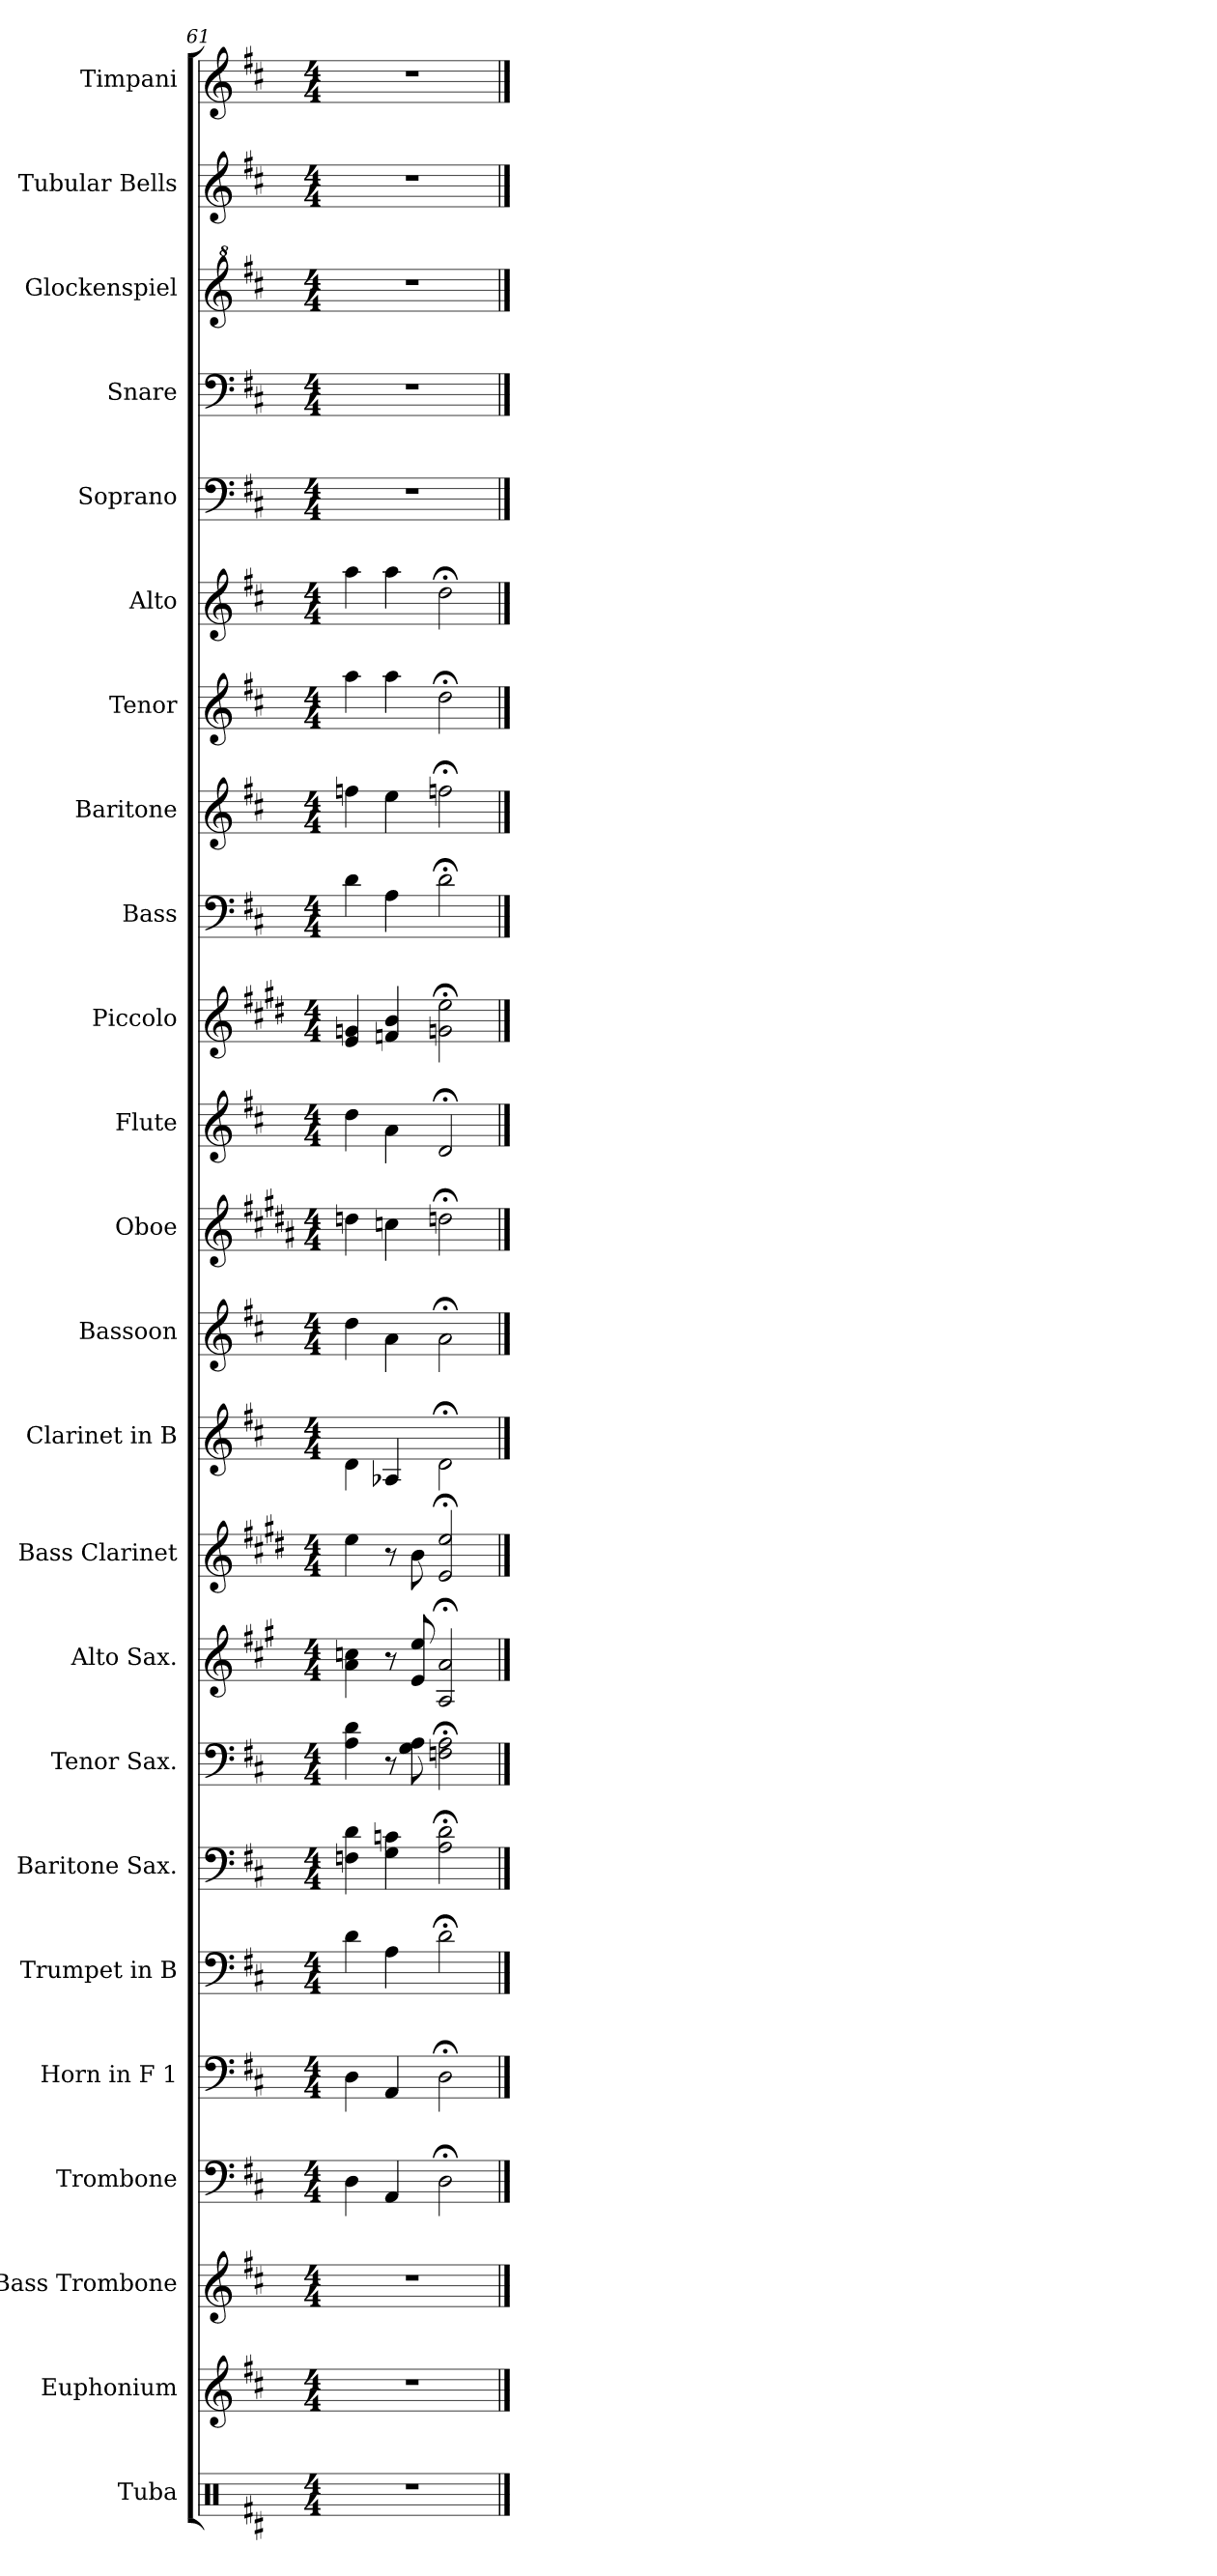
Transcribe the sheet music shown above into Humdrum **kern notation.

**kern	**kern	**kern	**kern	**kern	**kern	**kern	**kern	**kern	**kern	**kern	**kern	**kern	**kern	**kern	**kern	**kern	**kern	**kern	**kern	**kern	**kern	**kern	**kern
*part24	*part23	*part22	*part21	*part20	*part19	*part18	*part17	*part16	*part15	*part14	*part13	*part12	*part11	*part10	*part9	*part8	*part7	*part6	*part5	*part4	*part3	*part2	*part1
*staff24	*staff23	*staff22	*staff21	*staff20	*staff19	*staff18	*staff17	*staff16	*staff15	*staff14	*staff13	*staff12	*staff11	*staff10	*staff9	*staff8	*staff7	*staff6	*staff5	*staff4	*staff3	*staff2	*staff1
*I"Tuba	*I"Euphonium	*I"Bass Trombone	*I"Trombone	*I"Horn in F 1	*I"Trumpet in B	*I"Baritone Sax.	*I"Tenor Sax.	*I"Alto Sax.	*I"Bass Clarinet	*I"Clarinet in B	*I"Bassoon	*I"Oboe	*I"Flute	*I"Piccolo	*I"Bass	*I"Baritone	*I"Tenor	*I"Alto	*I"Soprano	*I"Snare	*I"Glockenspiel	*I"Tubular Bells	*I"Timpani
*I'Tuba	*I'Euph.	*I'B. Tbn.	*I'Tbn.	*I'Hn. 1	*	*I'B. Sx.	*I'T. Sx.	*I'A. Sx.	*I'B. Cl.	*	*I'Bsn.	*I'Ob.	*I'Fl.	*I'Picc.	*I'B	*I'B	*I'T	*I'A	*I'S	*I'Snr.	*I'Glk.	*I'T.B.	*I'Timp.
*clefX	*clefG2	*clefG2	*clefF4	*clefF4	*clefF4	*clefF4	*clefF4	*clefG2	*clefG2	*clefG2	*clefG2	*clefG2	*clefG2	*clefG2	*clefF4	*clefG2	*clefG2	*clefG2	*clefF4	*clefF4	*clefG^2	*clefG2	*clefG2
*	*ITrd-14c-24	*	*	*	*	*	*	*ITrd4c7	*ITrd1c2	*ITrd12c21	*ITrd8c14	*ITrd5c9	*ITrd8c14	*ITrd1c2	*	*	*	*ITrd-7c-12	*	*	*	*	*
*k[f#c#]	*k[f#c#]	*k[f#c#]	*k[f#c#]	*k[f#c#]	*k[f#c#]	*k[f#c#]	*k[f#c#]	*k[f#c#]	*k[f#c#]	*k[f#c#]	*k[f#c#]	*k[f#c#]	*k[f#c#]	*k[f#c#]	*k[f#c#]	*k[f#c#]	*k[f#c#]	*k[f#c#]	*k[f#c#]	*k[f#c#]	*k[f#c#]	*k[f#c#]	*k[f#c#]
*M4/4	*M4/4	*M4/4	*M4/4	*M4/4	*M4/4	*M4/4	*M4/4	*M4/4	*M4/4	*M4/4	*M4/4	*M4/4	*M4/4	*M4/4	*M4/4	*M4/4	*M4/4	*M4/4	*M4/4	*M4/4	*M4/4	*M4/4	*M4/4
=61	=61	=61	=61	=61	=61	=61	=61	=61	=61	=61	=61	=61	=61	=61	=61	=61	=61	=61	=61	=61	=61	=61	=61
1r	1r	1r	4D\	4D\	4d\	4Fn\ 4d\	4A\ 4d\	4d\ 4fn\	4dd\	4D\	4d\	4fn\	4d\	4d/ 4fn/	4d\	4ffn\	4aa\	4aaa\	1r	1r	1r	1r	1r
.	.	.	4AA/	4AA/	4A\	4G\ 4cn\	8r	8r	8r	4AA-X/	4A\	4e-X\	4A\	4e-X/ 4a/	4A\	4ee\	4aa\	4aaa\	.	.	.	.	.
.	.	.	.	.	.	.	8G\ 8A\	8A/ 8a/	8a\	.	.	.	.	.	.	.	.	.	.	.	.	.	.
.	.	.	2D;<\	2D;<\	2d;<\	2A;<\ 2d;<\	2Fn;<\ 2A;<\	2D;</ 2d;</	2d;</ 2dd;</	2D;<\	2A;<\	2fn;<\	2D;</	2fn;<\ 2dd;<\	2d;<\	2ffn;<\	2dd;<\	2ddd;<\	.	.	.	.	.
==	==	==	==	==	==	==	==	==	==	==	==	==	==	==	==	==	==	==	==	==	==	==	==
*-	*-	*-	*-	*-	*-	*-	*-	*-	*-	*-	*-	*-	*-	*-	*-	*-	*-	*-	*-	*-	*-	*-	*-
